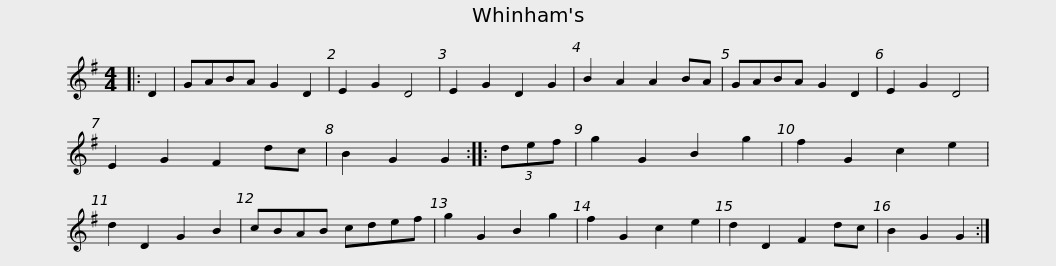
X:1
L:1/8
M:4/4
I:linebreak $
K:G
V:1 treble
V:1
|: D2 | GABA G2 D2 | E2 G2 D4 | E2 G2 D2 G2 | B2 A2 A2 BA | %5
 GABA G2 D2 | E2 G2 D4 | E2 G2 F2 dc | B2 G2 G2 :: (3def |$ %10
 g2 G2 B2 g2 | f2 G2 c2 e2 | d2 D2 G2 B2 | cBAB cdef | g2 G2 B2 g2 | %15
 f2 G2 c2 e2 | d2 D2 F2 dc | B2 G2 G2 :| %18
